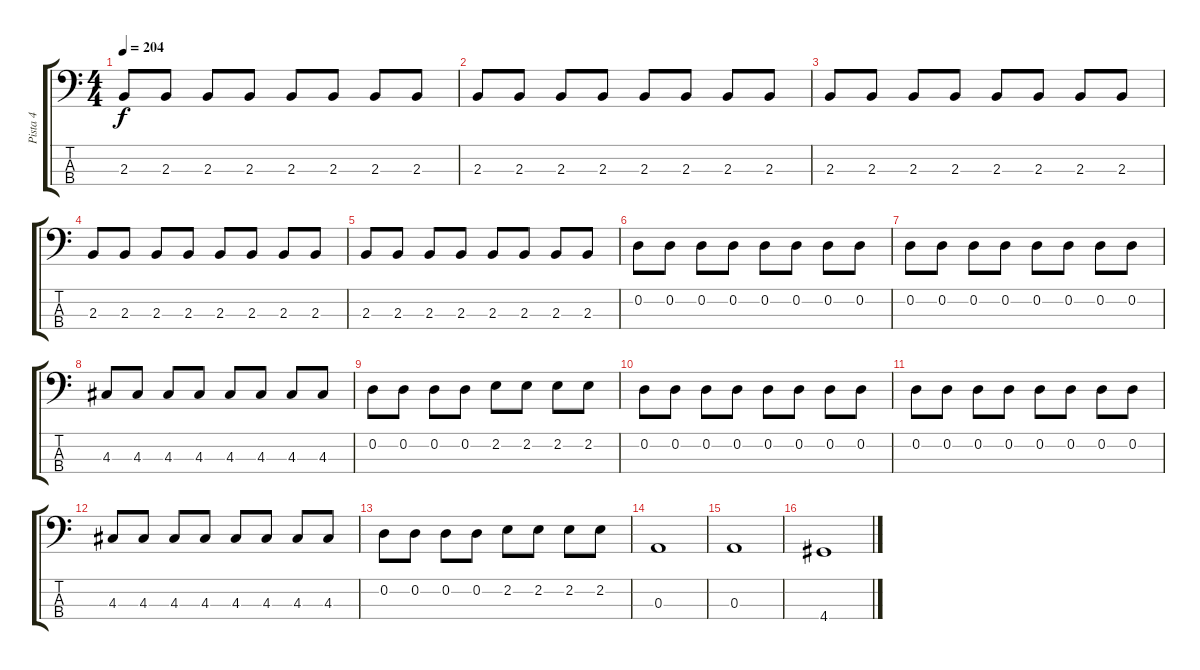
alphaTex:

\track ("Pista 4" "Pista 4") {instrument electricbassfinger}
\staff {score tabs}
\tuning (G2 D2 A1 E1) {hide}
\ts (4 4)
\tempo 204
\clef f4
\ks c
2.3.8{dy f} 2.3.8 2.3.8 2.3.8 2.3.8 2.3.8 2.3.8 2.3.8 |
2.3.8 2.3.8 2.3.8 2.3.8 2.3.8 2.3.8 2.3.8 2.3.8 |
2.3.8 2.3.8 2.3.8 2.3.8 2.3.8 2.3.8 2.3.8 2.3.8 |
2.3.8 2.3.8 2.3.8 2.3.8 2.3.8 2.3.8 2.3.8 2.3.8 |
2.3.8 2.3.8 2.3.8 2.3.8 2.3.8 2.3.8 2.3.8 2.3.8 |
0.2.8 0.2.8 0.2.8 0.2.8 0.2.8 0.2.8 0.2.8 0.2.8 |
0.2.8 0.2.8 0.2.8 0.2.8 0.2.8 0.2.8 0.2.8 0.2.8 |
4.3.8 4.3.8 4.3.8 4.3.8 4.3.8 4.3.8 4.3.8 4.3.8 |
0.2.8 0.2.8 0.2.8 0.2.8 2.2.8 2.2.8 2.2.8 2.2.8 |
0.2.8 0.2.8 0.2.8 0.2.8 0.2.8 0.2.8 0.2.8 0.2.8 |
0.2.8 0.2.8 0.2.8 0.2.8 0.2.8 0.2.8 0.2.8 0.2.8 |
4.3.8 4.3.8 4.3.8 4.3.8 4.3.8 4.3.8 4.3.8 4.3.8 |
0.2.8 0.2.8 0.2.8 0.2.8 2.2.8 2.2.8 2.2.8 2.2.8 |
0.3.1 |
0.3.1 |
4.4.1
